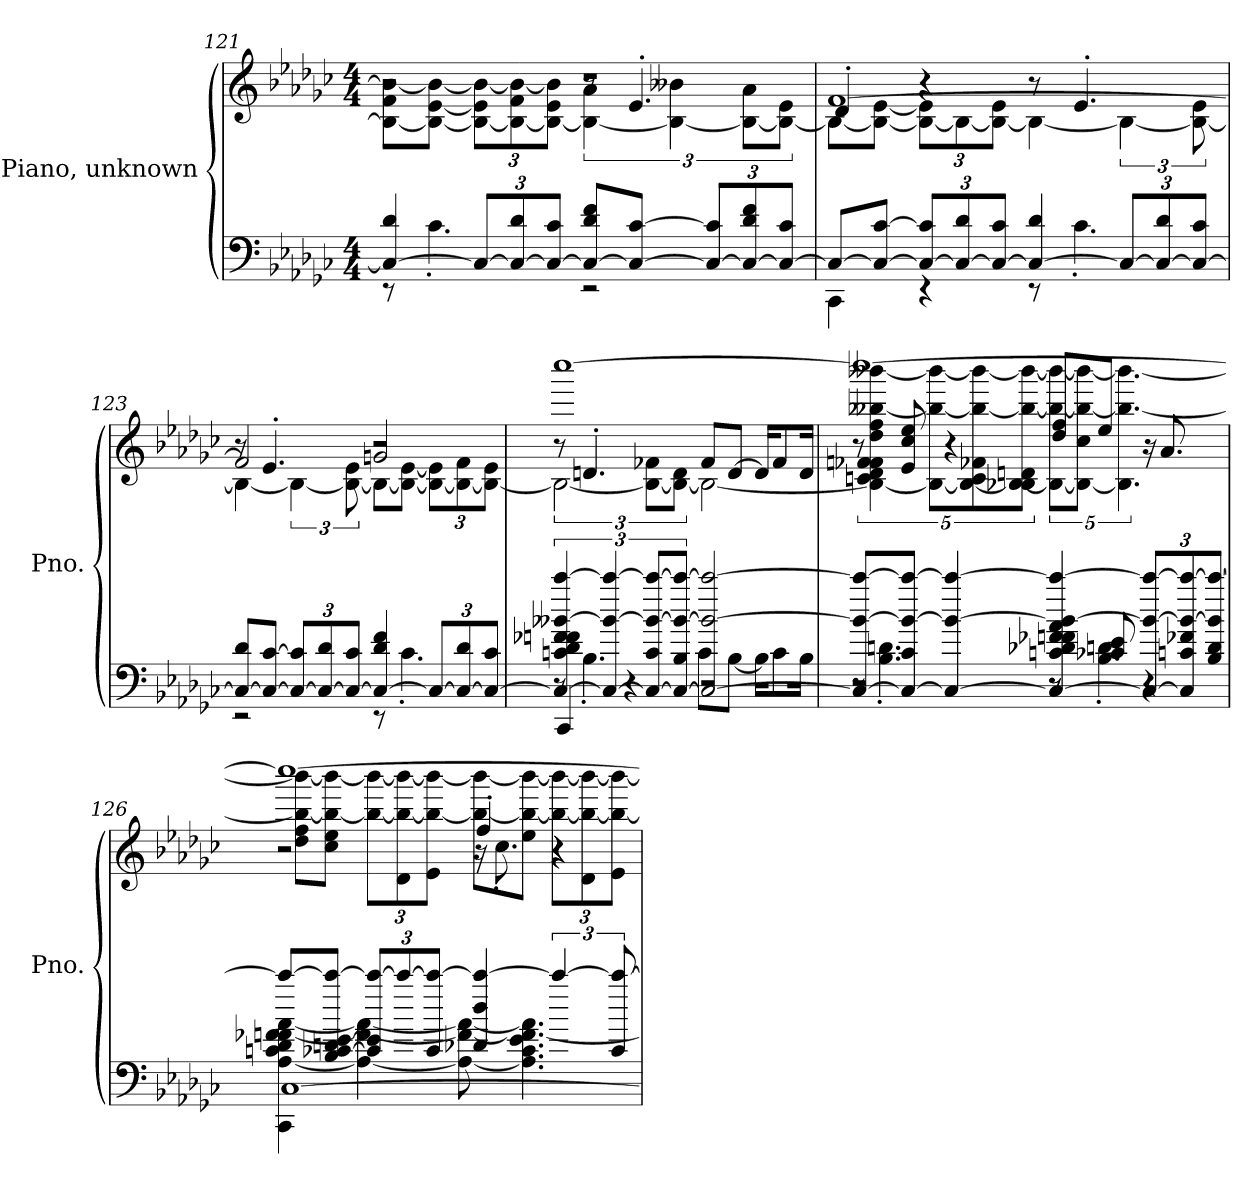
**kern	**kern
*part1	*part1
*staff2	*staff1
*I"Piano, unknown	*
*I'Pno.	*
!!LO:PB:g=z
*clefF4	*clefG2
*k[b-e-a-d-g-c-]	*k[b-e-a-d-g-c-]
*M4/4	*M4/4
=121	=121
*^	*^
*	*	*	*^
4C-/_ 4d-/	8r	1r	8B--\_ 8f\ 8b--\_L	2r
.	4.c-'\	.	8B--\_ [8e-\ 8b--\_J	.
*Xbrackettup	*	*	*Xbrackettup	*
12C-/L_	.	.	12B--\_ 12e-\] 12b--\_L	.
12C-/_ 12d-/	.	.	12B--\_ 12f\ 12b--\_	.
12C-/_ 12c-/J	.	.	12B--\_ 12e-\ 12b--\]J	.
*	*	*	*brackettup	*
8C-/_ 8d-/ 8f/L	2r	.	6B--\_ 6a-\	8r
8C-/_ [8c-/J	.	.	.	4.e-'/
.	.	.	6B--\_ 6b--X\	.
12C-/_ 12c-/]L	.	.	.	.
12C-/_ 12d-/ 12f/	.	.	12B--\_ 12a-\L	.
12C-/_ 12c-/J	.	.	12B--\_ 12e-\J	.
=122	=122	=122	=122	=122
8C-/L_	4CC-\	[1f	8B--\L_	4d-'/
8C-/_ [8c-/J	.	.	8B--\_ [8e-\J	.
*	*	*	*Xbrackettup	*
12C-/_ 12c-/]L	4r	.	12B--\_ 12e-\]L	4r
12C-/_ 12d-/	.	.	12B--\_	.
12C-/_ 12c-/J	.	.	12B--\_ 12e-\J	.
4C-/_ 4d-/	8r	.	4B--\_	8r
.	4.c-'\	.	.	4.e-'/
*	*	*	*brackettup	*
12C-/L_	.	.	6B--\_	.
12C-/_ 12d-/	.	.	.	.
12C-/_ 12c-/J	.	.	12B--\_ 12e-\	.
!!LO:LB:g=z	!!	!!
=123	=123	=123	=123	=123
8C-/_ 8d-/L	2r	2f/]	4B--\_	8r
8C-/_ [8c-/J	.	.	.	4.e-'/
12C-/_ 12c-/]L	.	.	6B--\_	.
12C-/_ 12d-/	.	.	.	.
12C-/_ 12c-/J	.	.	12B--\_ 12e-\	.
4C-/_ 4d-/ 4f/	8r	2r	8B--\L_	2gn/
.	4.c-'\	.	8B--\_ [8e-\J	.
*	*	*	*Xbrackettup	*
12C-/L_	.	.	12B--\_ 12e-\]L	.
12C-/_ 12d-/	.	.	12B--\_ 12f\	.
12C-/_ 12c-/J	.	.	12B--\_ 12e-\J	.
*v	*v	*	*	*
=124	=124	=124	=124
*brackettup	*	*brackettup	*
*^	*	*	*
*	*^	*	*	*
6C-/_ 6cn/ 6d-/ 6f-X/ 6fn/ [6b--X/ [6ccc-/	8r	4CC-/	[1cccc-	3B--\_	8r
.	4.B-'\	.	.	.	4.dn'/
6C-/_ 6b--/_ 6ccc-/_	.	.	.	.	.
.	.	4r	.	.	.
12C-/_ 12c/ 12b--/_ 12ccc-/_L	.	.	.	12B--\_ 12f-X\L	.
12C-/_ 12B-/ 12b--/_ 12ccc-/_J	.	.	.	12B--\_ 12d\J	.
2C-/_ 2b--/_ 2ccc-/_	8c\L	2r	.	2B--\_	8f-/L
.	[8B-\J	.	.	.	[8d/J
.	16B-\KL]	.	.	.	16d/KL]
.	8c\	.	.	.	8f-/
.	16B-\Jk	.	.	.	16d/Jk
!!LO:LB:g=z	!!	!!
=125	=125	=125	=125	=125	=125
8C-/_ 8b--/_ 8ccc-/_L	8r	2r	1cccc-_	5B--\_ 5cn\ 5d-\ 5f-X\ 5fn\ 5dd-\ 5ff\ [5bb--X\ [5bbb--X\	8r
8C-/_ 8c-/ 8b--/_ 8ccc-/_J	4.B-\' 4.dn\'	.	.	.	8e-/ 8cc-/ 8ee-/
.	.	.	.	10B--\_ 10bb--\_ 10bbb--\_L	.
4C-/_ 4b--/_ 4ccc-/_	.	.	.	.	4r
.	.	.	.	10B--\_ 10c\ 10f-X\ 10bb--\_ 10bbb--\_	.
.	.	.	.	10B--\_ 10B-X\ 10dn\ 10bb--\_ 10bbb--\_J	.
4C-/_ 4cn/ 4d-X/ 4f-X/ 4fn/ 4a-/ 4b--/_ 4ccc-/_	8r	8r	.	10B--\_ 10bb--\_ 10bbb--\_L	8dd-/ 8ff/L
.	.	.	.	10B--\_ 10cc-\ 10bb--\_ 10bbb--\_J	.
.	4.B-\' 4.dn\'	8c-X/ 8e-/	.	.	8ee-/J
.	.	.	.	5.B--\] 5.bb--\_ 5.bbb--\_	.
*Xbrackettup	*	*	*	*	*
12C-/_ 12b--/_ 12ccc-/_L	.	4r	.	.	16r
.	.	.	.	.	8.a-/
12C-/] 12cn/ 12f-X/ 12b--/_ 12ccc-/_	.	.	.	.	.
12B-/ 12d/ 12b--/] 12ccc-/_J	.	.	.	.	.
!!LO:LB:g=z
=126	=126	=126	=126	=126	=126
*	*	*	*	*	*^
8ccc-/L_	4CC-\ [4A-\ 4cn\ 4d-\ 4f-X\ [4fn\ [4a-\	[1C-	1cccc-_	8dd-\ 8ff\ 8bb--\_ 8bbb--\_L	2r	2r
8B-/ [8c-X/ 8dn/ [8e-/ 8ccc-/_J	.	.	.	8cc-\ 8ee-\ 8bb--\_ 8bbb--\_J	.	.
*	*	*	*	*Xbrackettup	*	*
12c-/] 12e-/] 12ccc-/_L	4A-\_ 4f\_ 4a-\_	.	.	12bb--\_ 12bbb--\_L	.	.
12ccc-/_	.	.	.	12d-\ 12bb--\_ 12bbb--\_	.	.
12c-/ 12ccc-/_J	.	.	.	12e-\ 12bb--\_ 12bbb--\_J	.	.
4d-X/ 4dd-/ 4ccc-/_	8A-\_ 8f\_ 8a-\_	.	.	8bb--\_ 8bbb--\_L	4ff'/	16r
.	.	.	.	.	.	8.cc-'\
.	4.A-\] 4.c-\ 4.e-\ 4.f\_ 4.a-\]	.	.	8ee-\ 8bb--\_ 8bbb--\_J	.	.
*brackettup	*	*	*	*	*	*
6ccc-/_	.	.	.	12bb--\_ 12bbb--\_L	4r	4r
.	.	.	.	12d-\ 12bb--\_ 12bbb--\_	.	.
12c-/ 12ccc-/_	.	.	.	12e-\ 12bb--\_ 12bbb--\_J	.	.
*v	*v	*v	*	*	*	*
*	*v	*v	*v	*v
=	=
*-	*-
